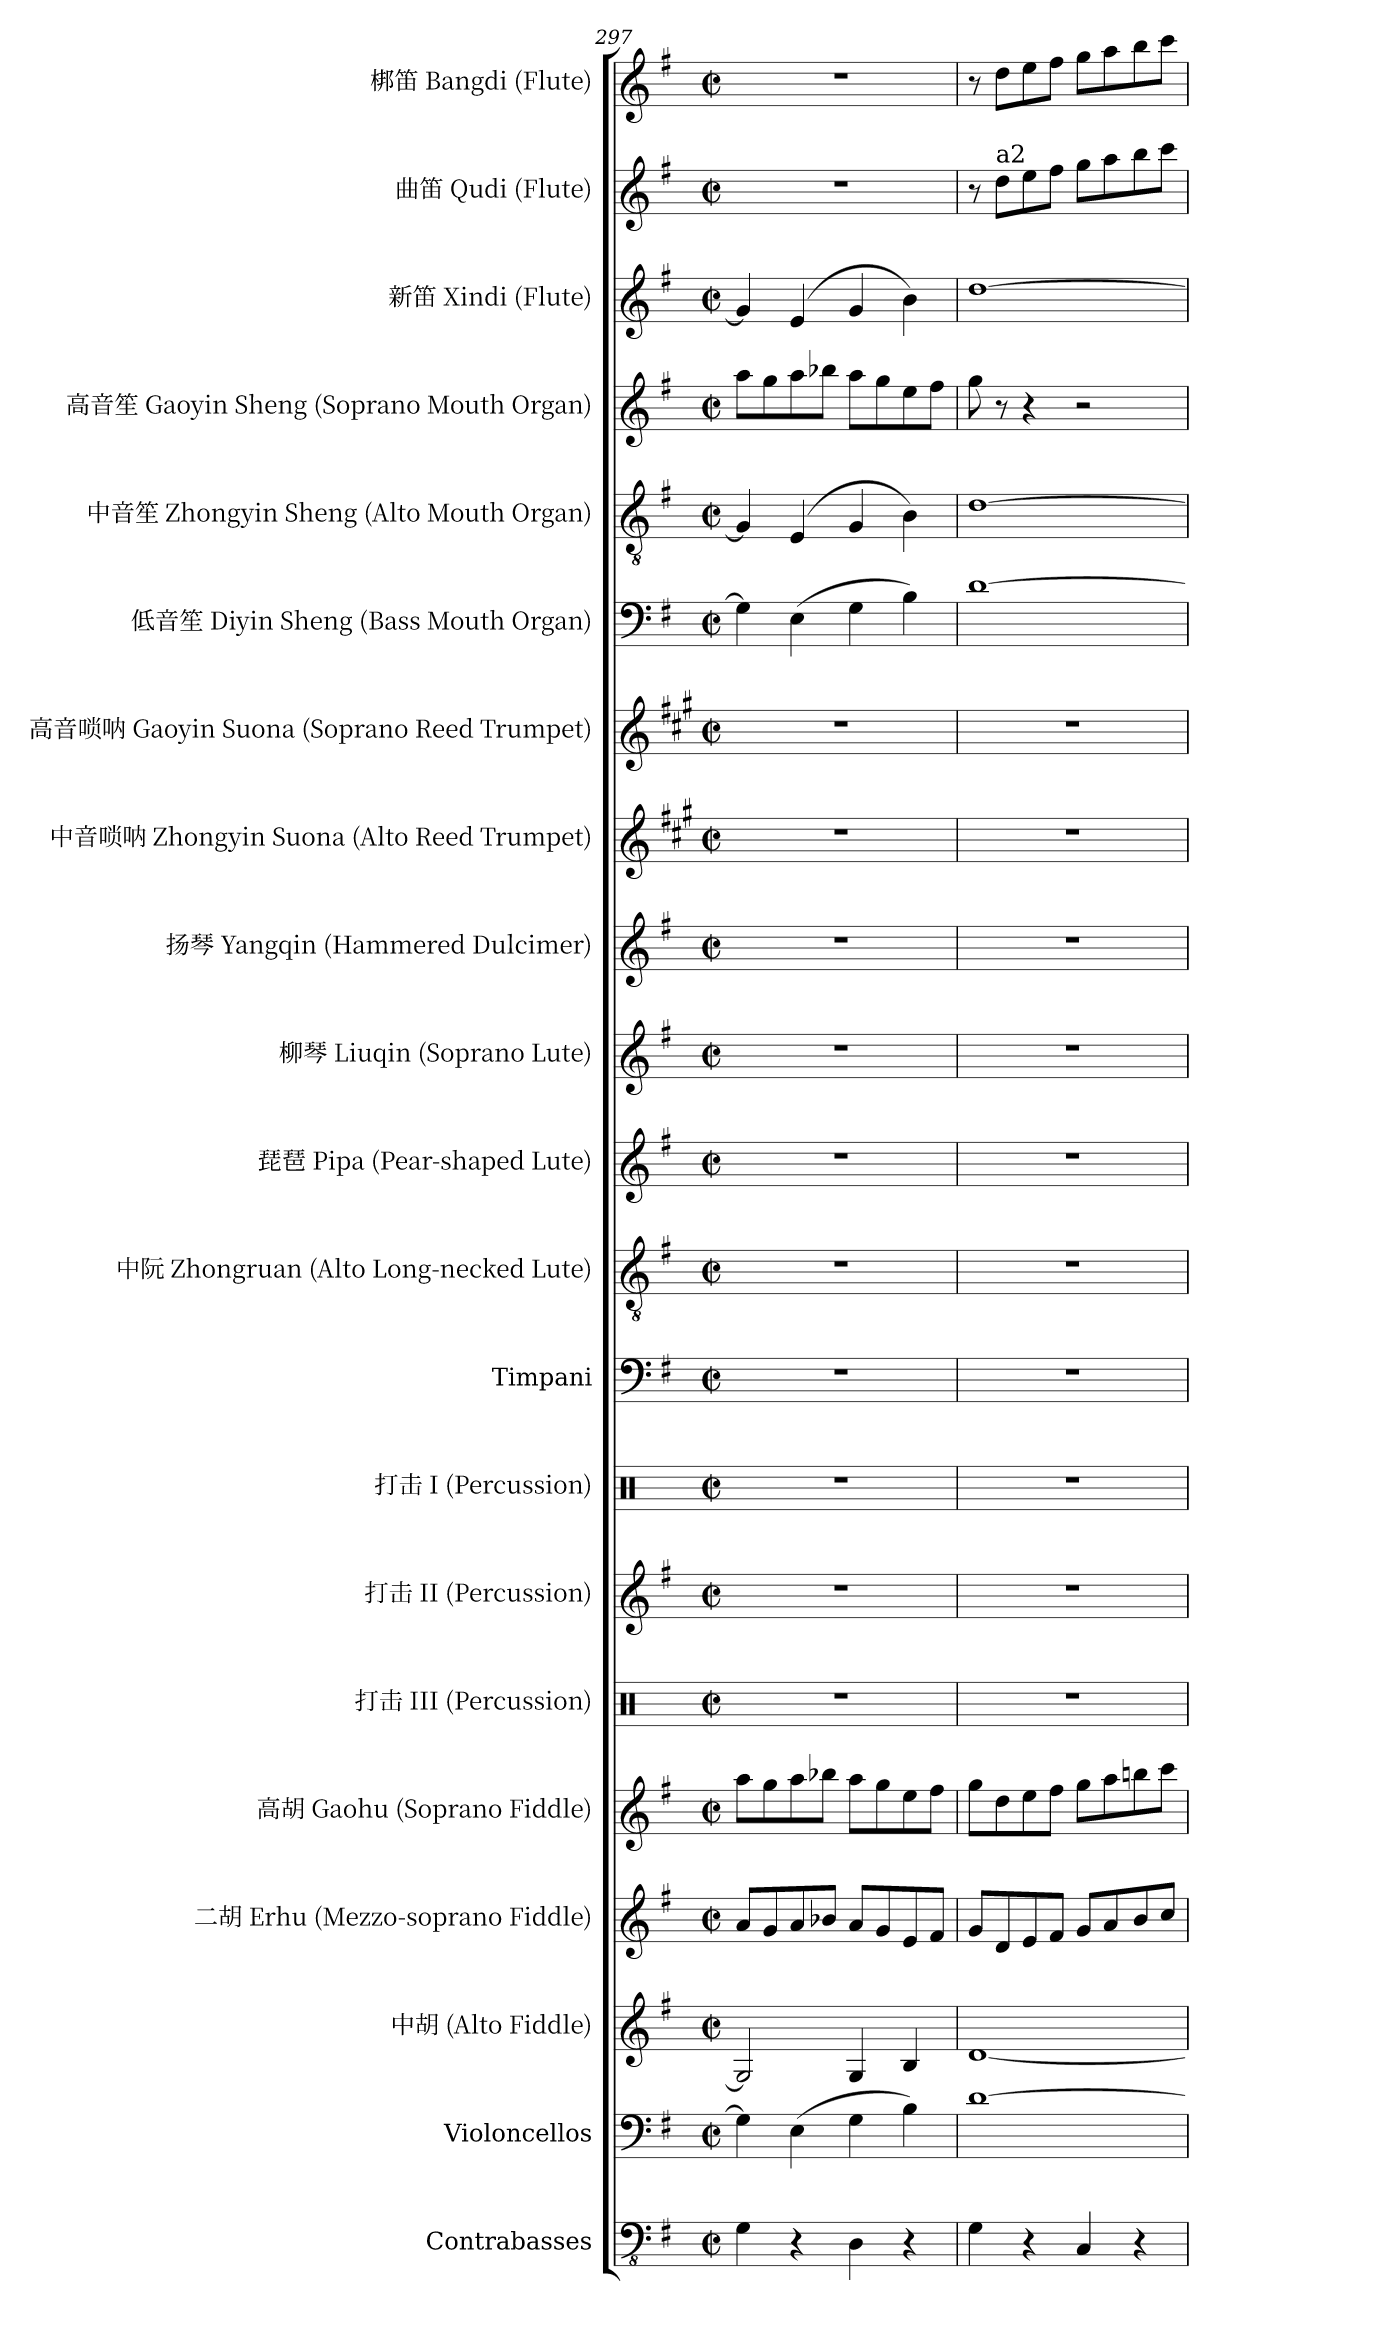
**kern	**kern	**kern	**kern	**kern	**kern	**kern	**kern	**kern	**kern	**kern	**kern	**kern	**kern	**kern	**kern	**kern	**kern	**kern	**kern	**kern
*part21	*part20	*part19	*part18	*part17	*part16	*part15	*part14	*part13	*part12	*part11	*part10	*part9	*part8	*part7	*part6	*part5	*part4	*part3	*part2	*part1
*staff21	*staff20	*staff19	*staff18	*staff17	*staff16	*staff15	*staff14	*staff13	*staff12	*staff11	*staff10	*staff9	*staff8	*staff7	*staff6	*staff5	*staff4	*staff3	*staff2	*staff1
*I"Contrabasses	*I"Violoncellos	*I"中胡 (Alto Fiddle)	*I"二胡 Erhu (Mezzo-soprano Fiddle)	*I"高胡 Gaohu (Soprano Fiddle)	*I"打击 III (Percussion)	*I"打击 II (Percussion)	*I"打击 I (Percussion)	*I"Timpani	*I"中阮 Zhongruan (Alto Long-necked Lute)	*I"琵琶 Pipa (Pear-shaped Lute)	*I"柳琴 Liuqin (Soprano Lute)	*I"扬琴 Yangqin  (Hammered Dulcimer)	*I"中音唢呐 Zhongyin Suona (Alto Reed Trumpet)	*I"高音唢呐 Gaoyin Suona (Soprano Reed Trumpet)	*I"低音笙 Diyin Sheng (Bass Mouth Organ)	*I"中音笙 Zhongyin Sheng (Alto Mouth Organ)	*I"高音笙 Gaoyin Sheng (Soprano Mouth Organ)	*I"新笛 Xindi (Flute)	*I"曲笛 Qudi (Flute)	*I"梆笛 Bangdi (Flute)
*I'Cbs.	*I'Vcs.	*	*	*	*I'打击 III	*I'打击 II	*I'打击 I	*I'Timp.	*	*	*	*	*	*	*	*	*	*	*	*
*clefFv4	*clefF4	*clefG2	*clefG2	*clefG2	*clefX	*clefG2	*clefX	*clefF4	*clefGv2	*clefG2	*clefG2	*clefG2	*clefG2	*clefG2	*clefF4	*clefGv2	*clefG2	*clefG2	*clefG2	*clefG2
*	*	*	*	*	*	*	*	*	*	*ITrd7c12	*	*	*ITrd1c2	*ITrd1c2	*	*	*	*	*	*
*k[f#]	*k[f#]	*k[f#]	*k[f#]	*k[f#]	*k[]	*k[f#]	*k[]	*k[f#]	*k[f#]	*k[f#]	*k[f#]	*k[f#]	*k[f#]	*k[f#]	*k[f#]	*k[f#]	*k[f#]	*k[f#]	*k[f#]	*k[f#]
*M2/2	*M2/2	*M2/2	*M2/2	*M2/2	*M2/2	*M2/2	*M2/2	*M2/2	*M2/2	*M2/2	*M2/2	*M2/2	*M2/2	*M2/2	*M2/2	*M2/2	*M2/2	*M2/2	*M2/2	*M2/2
*met(c|)	*met(c|)	*met(c|)	*met(c|)	*met(c|)	*met(c|)	*met(c|)	*met(c|)	*met(c|)	*met(c|)	*met(c|)	*met(c|)	*met(c|)	*met(c|)	*met(c|)	*met(c|)	*met(c|)	*met(c|)	*met(c|)	*met(c|)	*met(c|)
=297	=297	=297	=297	=297	=297	=297	=297	=297	=297	=297	=297	=297	=297	=297	=297	=297	=297	=297	=297	=297
4GG\	4G\]	2G/]	8a/L	8aa\L	1r	1r	1r	1r	1r	1r	1r	1r	1r	1r	4G\]	4G/]	8aa\L	4g/]	1r	1r
.	.	.	8g/	8gg\	.	.	.	.	.	.	.	.	.	.	.	.	8gg\	.	.	.
4r	(4E\	.	8a/	8aa\	.	.	.	.	.	.	.	.	.	.	(4E\	(4E/	8aa\	(4e/	.	.
.	.	.	8b-X/J	8bb-X\J	.	.	.	.	.	.	.	.	.	.	.	.	8bb-X\J	.	.	.
4DD\	4G\	4G/	8a/L	8aa\L	.	.	.	.	.	.	.	.	.	.	4G\	4G/	8aa\L	4g/	.	.
.	.	.	8g/	8gg\	.	.	.	.	.	.	.	.	.	.	.	.	8gg\	.	.	.
4r	4B\)	4B/	8e/	8ee\	.	.	.	.	.	.	.	.	.	.	4B\)	4B\)	8ee\	4b\)	.	.
.	.	.	8f#/J	8ff#\J	.	.	.	.	.	.	.	.	.	.	.	.	8ff#\J	.	.	.
=298	=298	=298	=298	=298	=298	=298	=298	=298	=298	=298	=298	=298	=298	=298	=298	=298	=298	=298	=298	=298
4GG\	[1d	[1d	8g/L	8gg\L	1r	1r	1r	1r	1r	1r	1r	1r	1r	1r	[1d	[1d	8gg\	[1dd	8r	8r
!	!	!	!	!	!	!	!	!	!	!	!	!	!	!	!	!	!	!	!LO:TX:a:t=a2	!
.	.	.	8d/	8dd\	.	.	.	.	.	.	.	.	.	.	.	.	8r	.	8dd\L	8dd\L
4r	.	.	8e/	8ee\	.	.	.	.	.	.	.	.	.	.	.	.	4r	.	8ee\	8ee\
.	.	.	8f#/J	8ff#\J	.	.	.	.	.	.	.	.	.	.	.	.	.	.	8ff#\J	8ff#\J
4CC/	.	.	8g/L	8gg\L	.	.	.	.	.	.	.	.	.	.	.	.	2r	.	8gg\L	8gg\L
.	.	.	8a/	8aa\	.	.	.	.	.	.	.	.	.	.	.	.	.	.	8aa\	8aa\
4r	.	.	8b/	8bbn\	.	.	.	.	.	.	.	.	.	.	.	.	.	.	8bb\	8bb\
.	.	.	8cc/J	8ccc\J	.	.	.	.	.	.	.	.	.	.	.	.	.	.	8ccc\J	8ccc\J
=	=	=	=	=	=	=	=	=	=	=	=	=	=	=	=	=	=	=	=	=
*-	*-	*-	*-	*-	*-	*-	*-	*-	*-	*-	*-	*-	*-	*-	*-	*-	*-	*-	*-	*-
